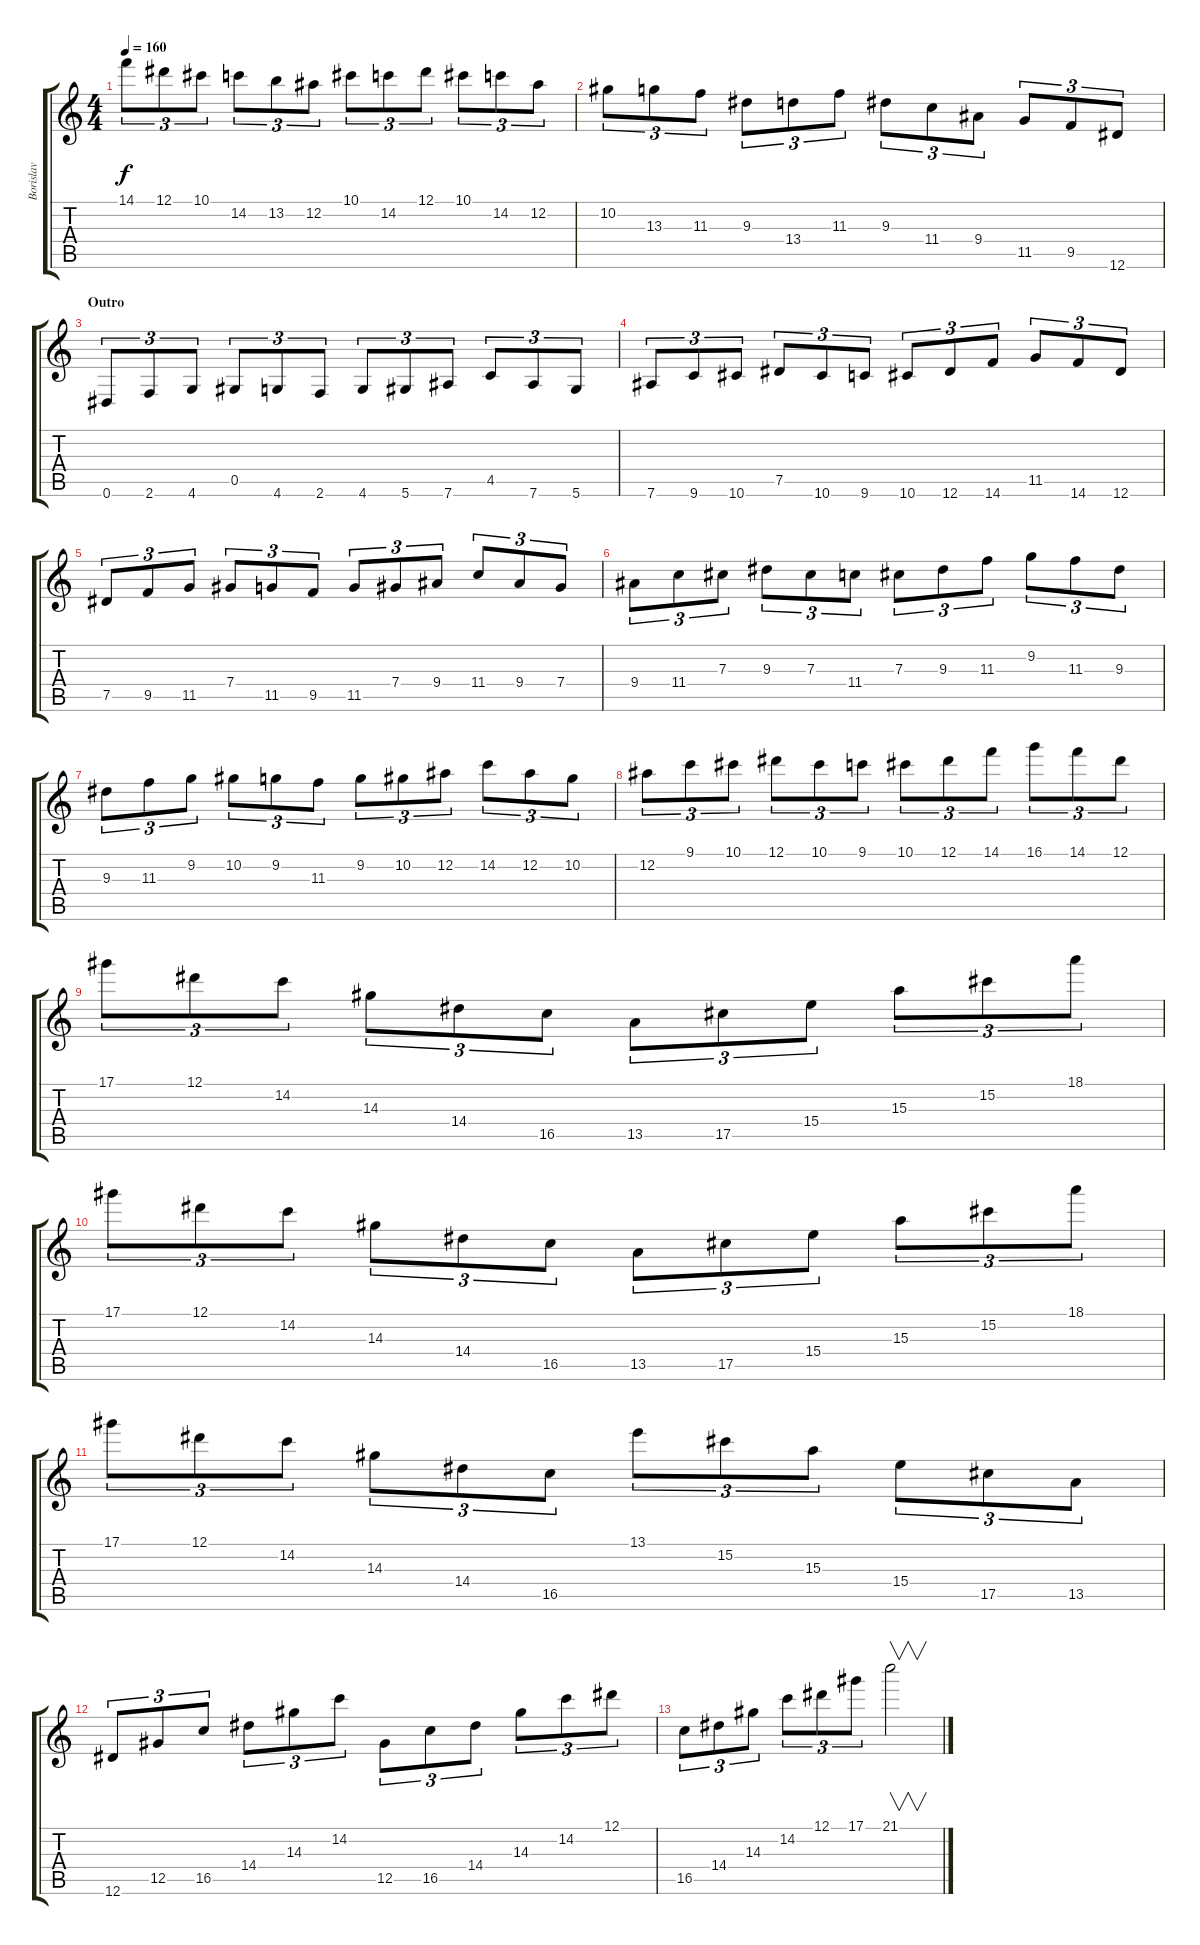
\track ("Borislav" "Borislav") {instrument distortionguitar}
\staff {score tabs}
\tuning (Eb4 Bb3 Gb3 Db3 Ab2 Eb2) {hide}
\ts (4 4)
\tempo 160
\clef g2
\ks c
14.1.8{tu (3 2) dy f} 12.1.8{tu (3 2)} 10.1.8{tu (3 2)} 14.2.8{tu (3 2)} 13.2.8{tu (3 2)} 12.2.8{tu (3 2)} 10.1.8{tu (3 2)} 14.2.8{tu (3 2)} 12.1.8{tu (3 2)} 10.1.8{tu (3 2)} 14.2.8{tu (3 2)} 12.2.8{tu (3 2)} |
10.2.8{tu (3 2)} 13.3.8{tu (3 2)} 11.3.8{tu (3 2)} 9.3.8{tu (3 2)} 13.4.8{tu (3 2)} 11.3.8{tu (3 2)} 9.3.8{tu (3 2)} 11.4.8{tu (3 2)} 9.4.8{tu (3 2)} 11.5.8{tu (3 2)} 9.5.8{tu (3 2)} 12.6.8{tu (3 2)} |
\section ("" "Outro")
0.6.8{tu (3 2)} 2.6.8{tu (3 2)} 4.6.8{tu (3 2)} 0.5.8{tu (3 2)} 4.6.8{tu (3 2)} 2.6.8{tu (3 2)} 4.6.8{tu (3 2)} 5.6.8{tu (3 2)} 7.6.8{tu (3 2)} 4.5.8{tu (3 2)} 7.6.8{tu (3 2)} 5.6.8{tu (3 2)} |
7.6.8{tu (3 2)} 9.6.8{tu (3 2)} 10.6.8{tu (3 2)} 7.5.8{tu (3 2)} 10.6.8{tu (3 2)} 9.6.8{tu (3 2)} 10.6.8{tu (3 2)} 12.6.8{tu (3 2)} 14.6.8{tu (3 2)} 11.5.8{tu (3 2)} 14.6.8{tu (3 2)} 12.6.8{tu (3 2)} |
7.5.8{tu (3 2)} 9.5.8{tu (3 2)} 11.5.8{tu (3 2)} 7.4.8{tu (3 2)} 11.5.8{tu (3 2)} 9.5.8{tu (3 2)} 11.5.8{tu (3 2)} 7.4.8{tu (3 2)} 9.4.8{tu (3 2)} 11.4.8{tu (3 2)} 9.4.8{tu (3 2)} 7.4.8{tu (3 2)} |
9.4.8{tu (3 2)} 11.4.8{tu (3 2)} 7.3.8{tu (3 2)} 9.3.8{tu (3 2)} 7.3.8{tu (3 2)} 11.4.8{tu (3 2)} 7.3.8{tu (3 2)} 9.3.8{tu (3 2)} 11.3.8{tu (3 2)} 9.2.8{tu (3 2)} 11.3.8{tu (3 2)} 9.3.8{tu (3 2)} |
9.3.8{tu (3 2)} 11.3.8{tu (3 2)} 9.2.8{tu (3 2)} 10.2.8{tu (3 2)} 9.2.8{tu (3 2)} 11.3.8{tu (3 2)} 9.2.8{tu (3 2)} 10.2.8{tu (3 2)} 12.2.8{tu (3 2)} 14.2.8{tu (3 2)} 12.2.8{tu (3 2)} 10.2.8{tu (3 2)} |
12.2.8{tu (3 2)} 9.1.8{tu (3 2)} 10.1.8{tu (3 2)} 12.1.8{tu (3 2)} 10.1.8{tu (3 2)} 9.1.8{tu (3 2)} 10.1.8{tu (3 2)} 12.1.8{tu (3 2)} 14.1.8{tu (3 2)} 16.1.8{tu (3 2)} 14.1.8{tu (3 2)} 12.1.8{tu (3 2)} |
17.1.8{tu (3 2)} 12.1.8{tu (3 2)} 14.2.8{tu (3 2)} 14.3.8{tu (3 2)} 14.4.8{tu (3 2)} 16.5.8{tu (3 2)} 13.5.8{tu (3 2)} 17.5.8{tu (3 2)} 15.4.8{tu (3 2)} 15.3.8{tu (3 2)} 15.2.8{tu (3 2)} 18.1.8{tu (3 2)} |
17.1.8{tu (3 2)} 12.1.8{tu (3 2)} 14.2.8{tu (3 2)} 14.3.8{tu (3 2)} 14.4.8{tu (3 2)} 16.5.8{tu (3 2)} 13.5.8{tu (3 2)} 17.5.8{tu (3 2)} 15.4.8{tu (3 2)} 15.3.8{tu (3 2)} 15.2.8{tu (3 2)} 18.1.8{tu (3 2)} |
17.1.8{tu (3 2)} 12.1.8{tu (3 2)} 14.2.8{tu (3 2)} 14.3.8{tu (3 2)} 14.4.8{tu (3 2)} 16.5.8{tu (3 2)} 13.1.8{tu (3 2)} 15.2.8{tu (3 2)} 15.3.8{tu (3 2)} 15.4.8{tu (3 2)} 17.5.8{tu (3 2)} 13.5.8{tu (3 2)} |
12.6.8{tu (3 2)} 12.5.8{tu (3 2)} 16.5.8{tu (3 2)} 14.4.8{tu (3 2)} 14.3.8{tu (3 2)} 14.2.8{tu (3 2)} 12.5.8{tu (3 2)} 16.5.8{tu (3 2)} 14.4.8{tu (3 2)} 14.3.8{tu (3 2)} 14.2.8{tu (3 2)} 12.1.8{tu (3 2)} |
16.5.8{tu (3 2)} 14.4.8{tu (3 2)} 14.3.8{tu (3 2)} 14.2.8{tu (3 2)} 12.1.8{tu (3 2)} 17.1.8{tu (3 2)} 21.1.2{v}
